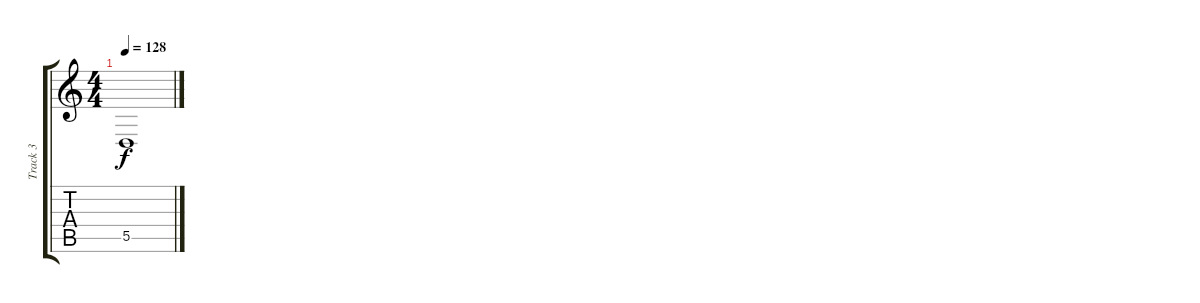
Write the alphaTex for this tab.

\track ("Track 3" "Track 3") {instrument stringensemble1}
\staff {score tabs}
\tuning (E4 B3 G3 D3 A2 E2) {hide}
\ts (4 4)
\tempo 128
\clef g2
\ks c
5.5.1{dy f}
